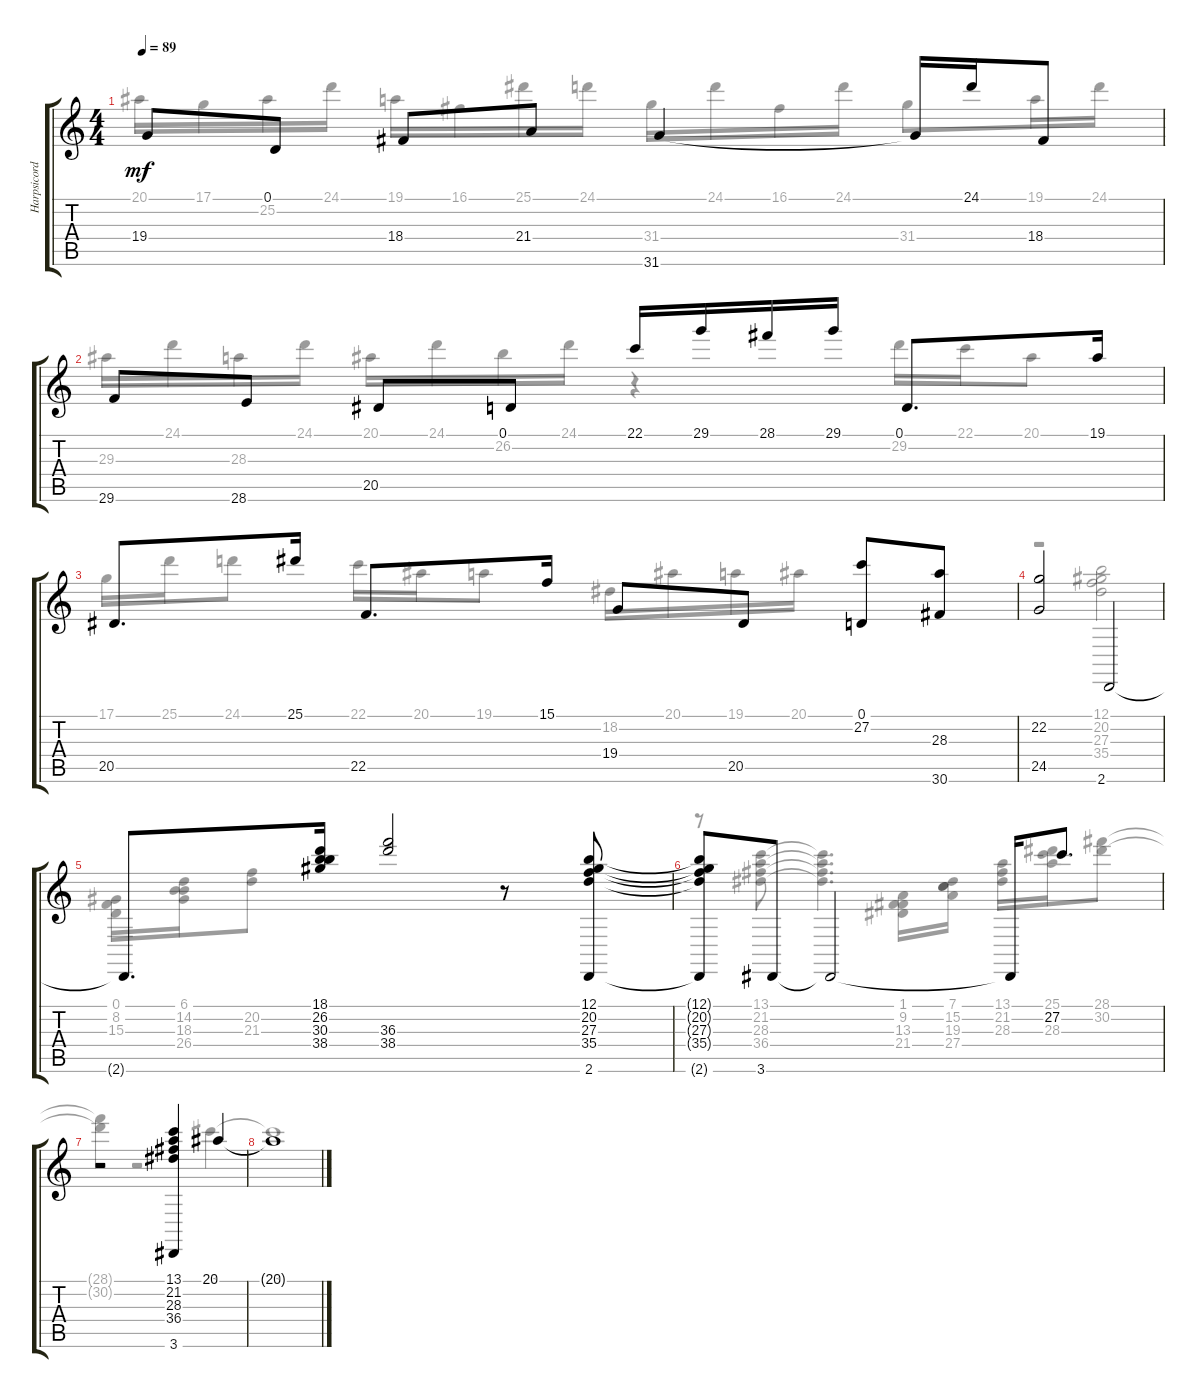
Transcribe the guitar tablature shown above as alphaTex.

\track ("Harpsicord" "Harpsicord") {instrument harpsichord}
\staff {score tabs}
\tuning (D4 A3 F3 C3 G2 C2) {hide}
\voice
\ts (4 4)
\tempo 89
\clef g2
\ks aminor
19.4.8{dy mf} 0.1.8 18.4.8 21.4.8 31.6.4 31.6{t}.16 24.1.16 18.4.8 |
29.6.8 28.6.8 20.5.8 0.1.8 22.1.16 29.1.16 28.1.16 29.1.16 0.1.8{d} 19.1.16 |
20.5.8{d} 25.1.16 22.5.8{d} 15.1.16 19.4.8 20.5.8 (0.1 27.2).8 (28.3 30.6).8 |
(22.2 24.5).2 2.6.2 |
2.6{t}.8{d} (18.1 26.2 30.3 38.4).16 (36.3 38.4).2 r.8 (12.1 20.2 27.3 35.4 2.6).8 |
(12.1{t} 20.2{t} 27.3{t} 35.4{t} 2.6{t}).8 3.6.8 3.6{t}.2 3.6{t}.16 27.2.8{d} |
r.2 (13.1 21.2 28.3 36.4 3.6).4 20.1.4 |
20.1{t}.1
\voice
\clef g2
\ottava regular
\simile none
\ks aminor
20.1.16{dy mf} 17.1.16 25.2.16 24.1.16 19.1.16 16.1.16 25.1.16 24.1.16 31.4.16 24.1.16 16.1.16 24.1.16 31.4.8 19.1.16 24.1.16 |
29.3.16 24.1.16 28.3.16 24.1.16 20.1.16 24.1.16 26.2.16 24.1.16 r.4 29.2.16 22.1.16 20.1.8 |
17.1.16 25.1.16 24.1.8 22.1.16 20.1.16 19.1.8 18.2.16 20.1.16 19.1.16 20.1.16 |
r.2 (12.1 20.2 27.3 35.4).2 |
(0.1 8.2 15.3).16 (6.1 14.2 18.3 26.4).16 (20.2 21.3).8 |
r.8 (13.1 21.2 28.3 36.4).8 (13.1{t} 21.2{t} 28.3{t} 36.4{t}).4{d} (1.1 9.2 13.3 21.4).16 (7.1 15.2 19.3 27.4).16 (13.1 21.2 28.3).16 (25.1 27.2 28.3).16 (28.1 30.2).8 |
(28.1{t} 30.2{t}).4 r.2 23.1.4 |
23.1{t}.1
